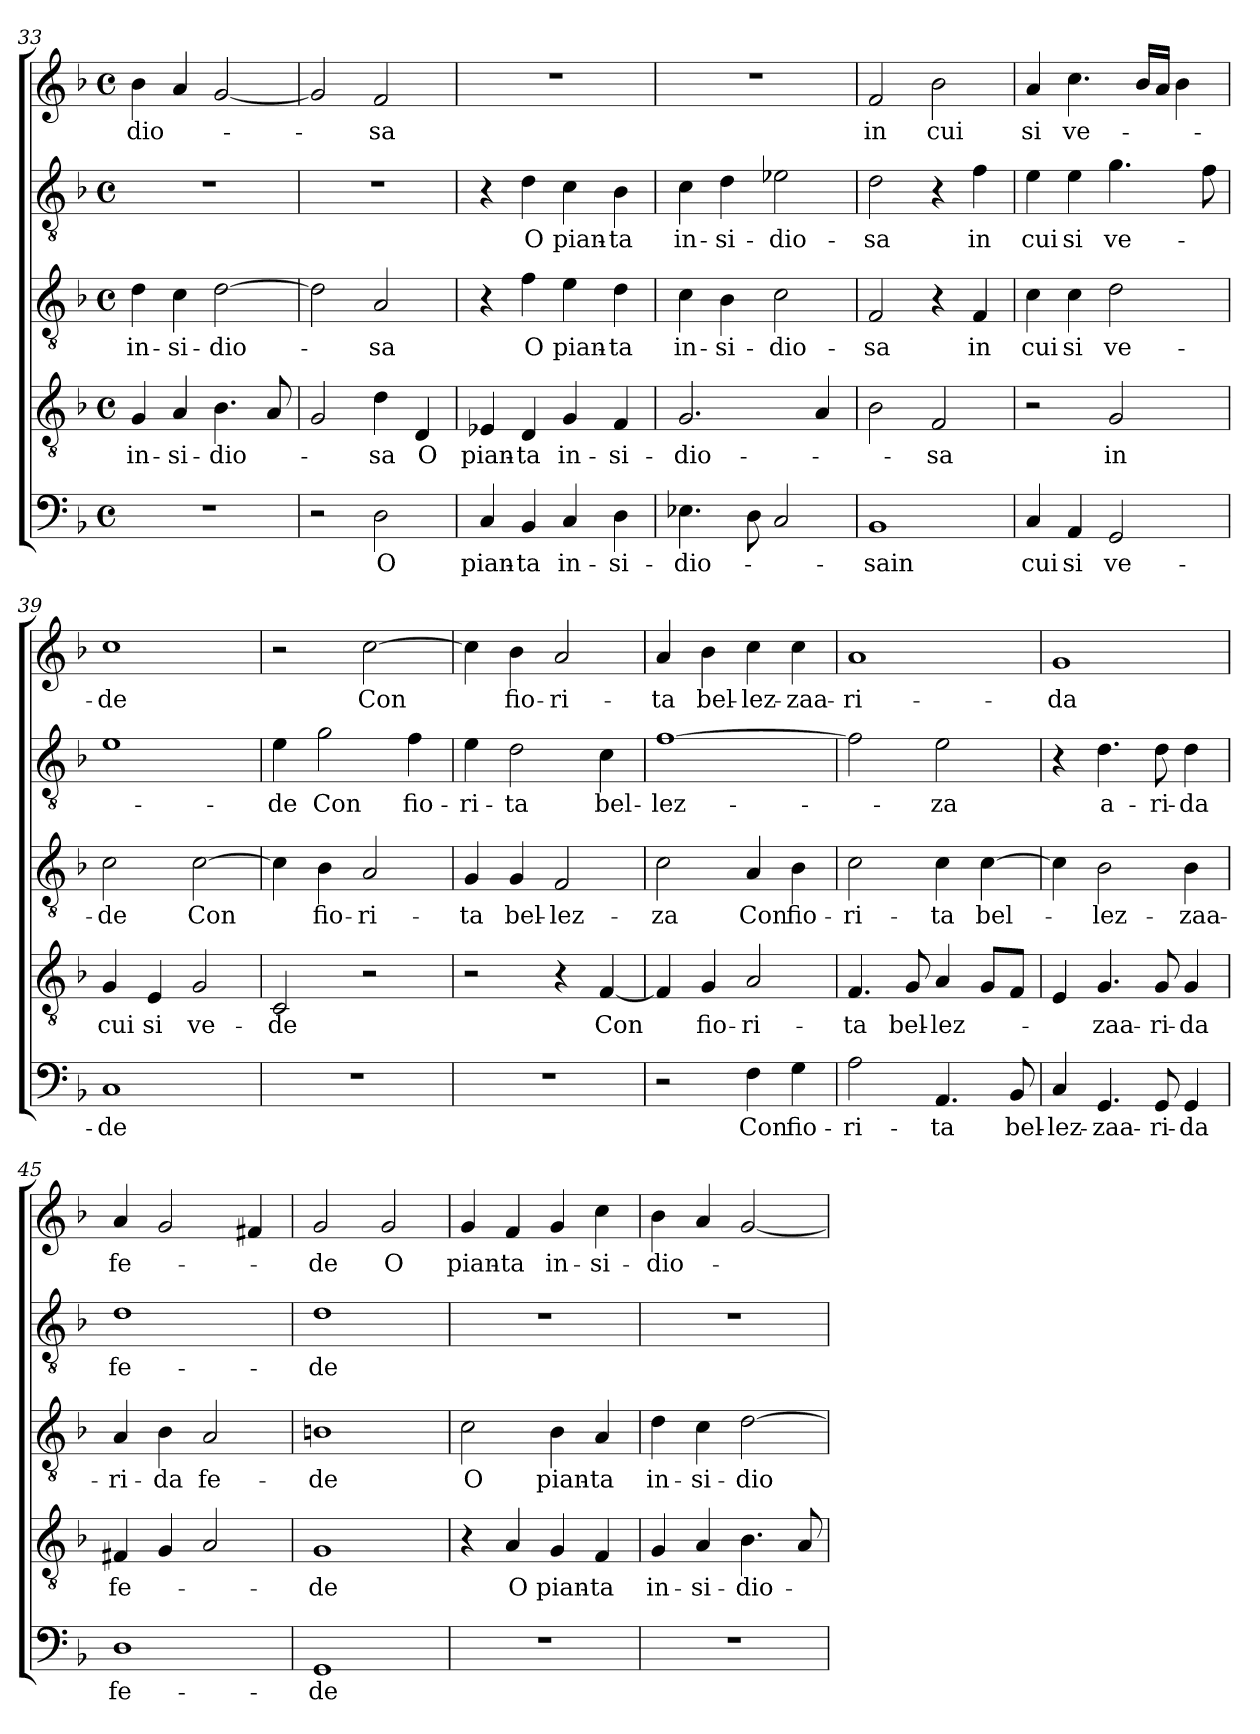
**kern	**text	**kern	**text	**kern	**text	**kern	**text	**kern	**text
*part5	*part5	*part4	*part4	*part3	*part3	*part2	*part2	*part1	*part1
*staff5	*staff5	*staff4	*staff4	*staff3	*staff3	*staff2	*staff2	*staff1	*staff1
*clefF4	*	*clefGv2	*	*clefGv2	*	*clefGv2	*	*clefG2	*
*k[b-]	*	*k[b-]	*	*k[b-]	*	*k[b-]	*	*k[b-]	*
*F:	*	*F:	*	*F:	*	*F:	*	*F:	*
*M4/4	*	*M4/4	*	*M4/4	*	*M4/4	*	*M4/4	*
*met(c)	*	*met(c)	*	*met(c)	*	*met(c)	*	*met(c)	*
=33	=33	=33	=33	=33	=33	=33	=33	=33	=33
1r	.	4G/	in-	4d\	in-	1r	.	4b-\	-dio-
.	.	4A/	-si-	4c\	-si-	.	.	4a/	.
.	.	4.B-\	-dio-	[2d\	-dio-	.	.	[2g/	.
.	.	8A/	.	.	.	.	.	.	.
=34	=34	=34	=34	=34	=34	=34	=34	=34	=34
2r	.	2G/	.	2d\]	.	1r	.	2g/]	.
2D\	O	4d\	-sa	2A/	-sa	.	.	2f/	-sa
.	.	4D/	O	.	.	.	.	.	.
=35	=35	=35	=35	=35	=35	=35	=35	=35	=35
4C/	pian-	4E-X/	pian-	4r	.	4r	.	1r	.
4BB-/	-ta	4D/	-ta	4f\	O	4d\	O	.	.
4C/	in-	4G/	in-	4e\	pian-	4c\	pian-	.	.
4D\	-si-	4F/	-si-	4d\	-ta	4B-\	-ta	.	.
!!LO:LB:g=z
=36	=36	=36	=36	=36	=36	=36	=36	=36	=36
4.E-X\	-dio-	2.G/	-dio-	4c\	in-	4c\	in-	1r	.
.	.	.	.	4B-\	-si-	4d\	-si-	.	.
8D\	.	.	.	.	.	.	.	.	.
2C/	.	.	.	2c\	-dio-	2e-X\	-dio-	.	.
.	.	4A/	.	.	.	.	.	.	.
=37	=37	=37	=37	=37	=37	=37	=37	=37	=37
1BB-	-sain	2B-\	.	2F/	-sa	2d\	-sa	2f/	in
.	.	2F/	-sa	4r	.	4r	.	2b-\	cui
.	.	.	.	4F/	in	4f\	in	.	.
=38	=38	=38	=38	=38	=38	=38	=38	=38	=38
4C/	cui	2r	.	4c\	cui	4e\	cui	4a/	si
4AA/	si	.	.	4c\	si	4e\	si	4.cc\	ve-
2GG/	ve-	2G/	in	2d\	ve-	4.g\	ve-	.	.
.	.	.	.	.	.	.	.	16b-/LL	.
.	.	.	.	.	.	.	.	16a/JJ	.
.	.	.	.	.	.	.	.	4b-\	.
.	.	.	.	.	.	8f\	.	.	.
=39	=39	=39	=39	=39	=39	=39	=39	=39	=39
1C	-de	4G/	cui	2c\	-de	1e	.	1cc	-de
.	.	4E/	si	.	.	.	.	.	.
.	.	2G/	ve-	[2c\	Con	.	.	.	.
=40	=40	=40	=40	=40	=40	=40	=40	=40	=40
1r	.	2C/	-de	4c\]	.	4e\	-de	2r	.
.	.	.	.	4B-\	fio-	2g\	Con	.	.
.	.	2r	.	2A/	-ri-	.	.	[2cc\	Con
.	.	.	.	.	.	4f\	fio-	.	.
!!LO:LB:g=z
=41	=41	=41	=41	=41	=41	=41	=41	=41	=41
1r	.	2r	.	4G/	-ta	4e\	-ri-	4cc\]	.
.	.	.	.	4G/	bel-	2d\	-ta	4b-\	fio-
.	.	4r	.	2F/	-lez-	.	.	2a/	-ri-
.	.	[4F/	Con	.	.	4c\	bel-	.	.
=42	=42	=42	=42	=42	=42	=42	=42	=42	=42
2r	.	4F/]	.	2c\	-za	[1f	-lez-	4a/	-ta
.	.	4G/	fio-	.	.	.	.	4b-\	bel-
4F\	Con	2A/	-ri-	4A/	Con	.	.	4cc\	-lez-
4G\	fio-	.	.	4B-\	fio-	.	.	4cc\	-zaa-
=43	=43	=43	=43	=43	=43	=43	=43	=43	=43
2A\	-ri-	4.F/	-ta	2c\	-ri-	2f\]	.	1a	-ri-
.	.	8G/	bel-	.	.	.	.	.	.
4.AA/	-ta	4A/	-lez-	4c\	-ta	2e\	-za	.	.
.	.	8G/L	.	[4c\	bel-	.	.	.	.
8BB-/	bel-	8F/J	.	.	.	.	.	.	.
=44	=44	=44	=44	=44	=44	=44	=44	=44	=44
4C/	-lez-	4E/	.	4c\]	.	4r	.	1g	-da
4.GG/	-zaa-	4.G/	-zaa-	2B-\	-lez-	4.d\	a-	.	.
8GG/	-ri-	8G/	-ri-	.	.	8d\	-ri-	.	.
4GG/	-da	4G/	-da	4B-\	-zaa-	4d\	-da	.	.
=45	=45	=45	=45	=45	=45	=45	=45	=45	=45
1D	fe-	4F#X/	fe-	4A/	-ri-	1d	fe-	4a/	fe-
.	.	4G/	.	4B-\	-da	.	.	2g/	.
.	.	2A/	.	2A/	fe-	.	.	.	.
.	.	.	.	.	.	.	.	4f#X/	.
!!LO:PB:g=z
=46	=46	=46	=46	=46	=46	=46	=46	=46	=46
1GG	-de	1G	-de	1Bn	-de	1d	-de	2g/	-de
.	.	.	.	.	.	.	.	2g/	O
=47	=47	=47	=47	=47	=47	=47	=47	=47	=47
1r	.	4r	.	2c\	O	1r	.	4g/	pian-
.	.	4A/	O	.	.	.	.	4f/	-ta
.	.	4G/	pian-	4B-\	pian-	.	.	4g/	in-
.	.	4F/	-ta	4A/	-ta	.	.	4cc\	-si-
=48	=48	=48	=48	=48	=48	=48	=48	=48	=48
1r	.	4G/	in-	4d\	in-	1r	.	4b-\	-dio-
.	.	4A/	-si-	4c\	-si-	.	.	4a/	.
.	.	4.B-\	-dio-	[2d\	-dio-	.	.	[2g/	.
.	.	8A/	.	.	.	.	.	.	.
=	=	=	=	=	=	=	=	=	=
*-	*-	*-	*-	*-	*-	*-	*-	*-	*-
